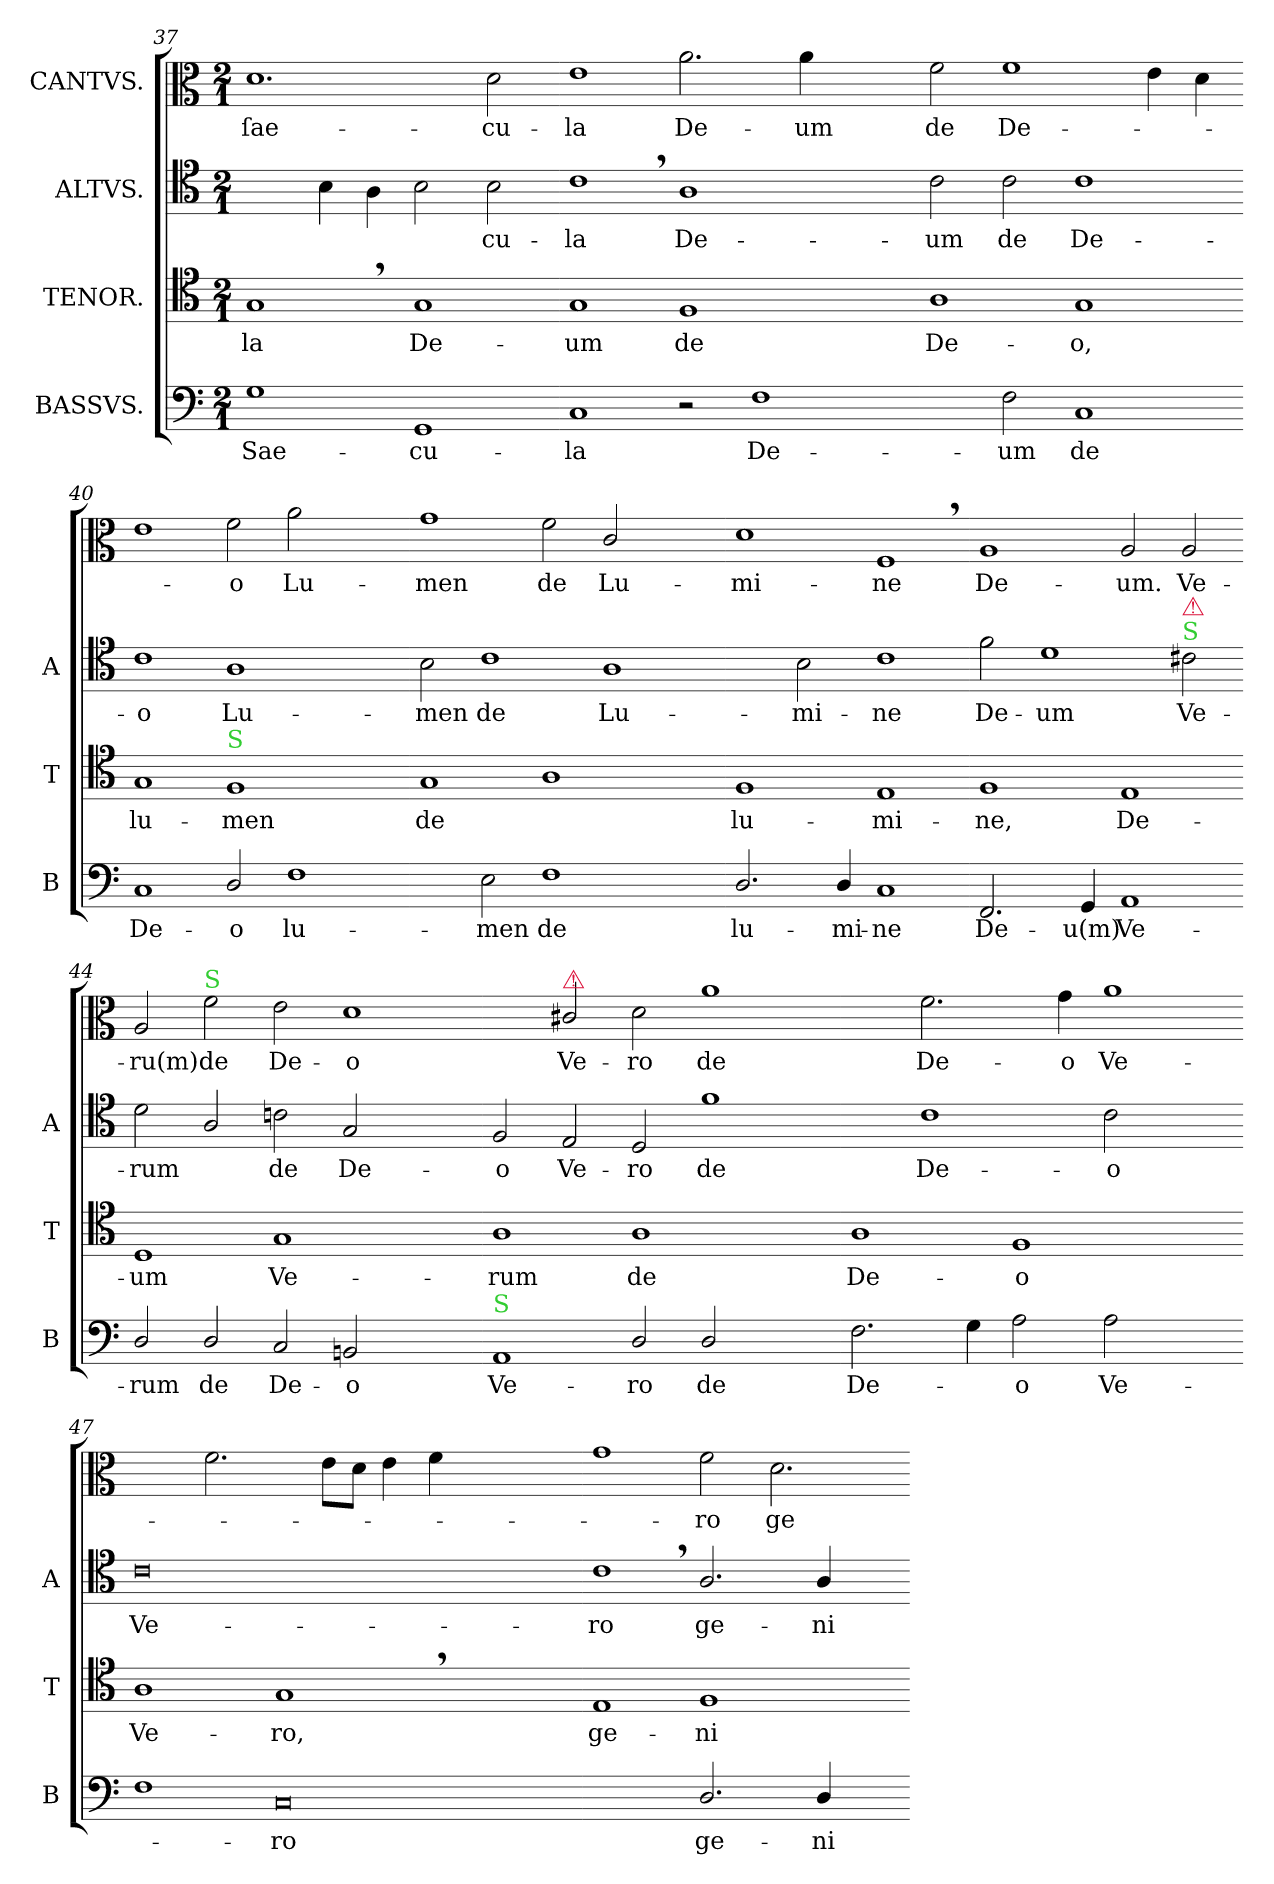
**kern	**text	**kern	**text	**kern	**text	**kern	**text
*part4	*part4	*part3	*part3	*part2	*part2	*part1	*part1
*staff4	*staff4	*staff3	*staff3	*staff2	*staff2	*staff1	*staff1
*I"BASSVS.	*	*I"TENOR.	*	*I"ALTVS.	*	*I"CANTVS.	*
*I'B	*	*I'T	*	*I'A	*	*	*
*clefF4	*	*clefC4	*	*clefC4	*	*clefC3	*
*k[]	*	*k[]	*	*k[]	*	*k[]	*
*M2/1	*	*M2/1	*	*M2/1	*	*M2/1	*
=37	=37	=37	=37	=37	=37	=37	=37
1G	Sae-	1G,<	-la	2ryy	.	1.d	ſae-
.	.	.	.	4B\	.	.	.
.	.	.	.	4A\	.	.	.
1GG	-cu-	1G	De-	2B\	.	.	.
.	.	.	.	2B\	-cu-	2d\	-cu-
=38-	=38-	=38-	=38-	=38-	=38-	=38-	=38-
1C	-la	1G	-um	1c,<	-la	1e	-la
2r	.	1F	de	1A	De-	2.a\	De-
1F	De-	.	.	.	.	.	.
.	.	.	.	.	.	4a\	-um
.	.	2ryy	.	2ryy	.	2ryy	.
=39-	=39-	=39-	=39-	=39-	=39-	=39-	=39-
2ryy	.	1A	De-	2c\	-um	2f\	de
2F\	-um	.	.	2c\	de	1f	De-
1C	de	1G	-o,	1c	De-	.	.
.	.	.	.	.	.	4e\	.
.	.	.	.	.	.	4d\	.
=40-	=40-	=40-	=40-	=40-	=40-	=40-	=40-
1C	De-	1G	lu-	1c	-o	1e	.
!	!	!LO:TX:a:color=limegreen:t=S	!	!	!	!	!
2D/	-o	1F	-men	1A	Lu-	2f\	-o
1F	lu-	.	.	.	.	2a\	Lu-
.	.	2ryy	.	2ryy	.	2ryy	.
=41-	=41-	=41-	=41-	=41-	=41-	=41-	=41-
2ryy	.	1G	de	2B\	-men	1g	-men
2E\	-men	.	.	1c\	de	.	.
1F	de	1A	.	.	.	2f\	de
.	.	.	.	1A	Lu-	2c/	Lu-
2ryy	.	2ryy	.	.	.	2ryy	.
=42-	=42-	=42-	=42-	=42-	=42-	=42-	=42-
2.D/	lu-	1F	lu-	2ryy	.	1d	-mi-
.	.	.	.	2B\	-mi-	.	.
4D/	-mi-	.	.	.	.	.	.
1C	-ne	1E	-mi-	1c	-ne	1F,<	-ne
=43-	=43-	=43-	=43-	=43-	=43-	=43-	=43-
2.FF/	De-	1F	-ne,	2f\	De-	1A	De-
.	.	.	.	1d	-um	.	.
4GG/	-u(m)	.	.	.	.	.	.
1AA	Ve-	1E	De-	.	.	2A/	-um.
!	!	!	!	!LO:TX:a:color=limegreen:t=S	!	!	!
!	!	!	!	!LO:TX:a:color=crimson:t=⚠	!	!	!
.	.	.	.	2c#X\	Ve-	2A/	Ve-
=44-	=44-	=44-	=44-	=44-	=44-	=44-	=44-
2D/	-rum	1D	-um	2d\	-rum	2A/	-ru(m)
!	!	!	!	!	!	!LO:TX:a:color=limegreen:t=S	!
2D/	de	.	.	2A/	.	2f\	de
2C/	De-	1G	Ve-	2cn\	de	2e\	De-
2BBn/	-o	.	.	2G/	De-	1d	-o
2ryy	.	2ryy	.	2ryy	.	.	.
=45-	=45-	=45-	=45-	=45-	=45-	=45-	=45-
!LO:TX:a:color=limegreen:t=S	!	!	!	!	!	!	!
1AA	Ve-	1A	-rum	2F/	-o	2ryy	.
!	!	!	!	!	!	!LO:TX:a:color=crimson:t=⚠	!
.	.	.	.	2E/	Ve-	2c#X/	Ve-
2D/	-ro	1A	de	2D/	-ro	2d\	-ro
2D/	de	.	.	1f	de	1a	de
2ryy	.	2ryy	.	.	.	.	.
=46-	=46-	=46-	=46-	=46-	=46-	=46-	=46-
2.F\	De-	1A	De-	2ryy	.	2ryy	.
.	.	.	.	1c	De-	2.f\	De-
4G\	.	.	.	.	.	.	.
2A\	-o	1F	-o	.	.	.	.
.	.	.	.	.	.	4g\	-o
2A\	Ve-	.	.	2c\	-o	1a	Ve-
2ryy	.	2ryy	.	2ryy	.	.	.
=47-	=47-	=47-	=47-	=47-	=47-	=47-	=47-
1F	.	1A	Ve-	0c	Ve-	2ryy	.
.	.	.	.	.	.	2.f\	.
0C	-ro	1G,<	-ro,	.	.	.	.
.	.	.	.	.	.	8e\L	.
.	.	.	.	.	.	8d\J	.
.	.	.	.	.	.	4e\	.
.	.	.	.	.	.	4f\	.
.	.	1ryy	.	1ryy	.	1ryy	.
=48-	=48-	=48-	=48-	=48-	=48-	=48-	=48-
1ryy	.	1E	ge-	1c,<	-ro	1g	.
2.D/	ge-	1F	-ni-	2.A/	ge-	2f\	-ro
.	.	.	.	.	.	2.d\	ge-
4D/	-ni-	.	.	4A/	-ni-	.	.
4ryy	.	4ryy	.	4ryy	.	.	.
=-	=-	=-	=-	=-	=-	=-	=-
*-	*-	*-	*-	*-	*-	*-	*-
